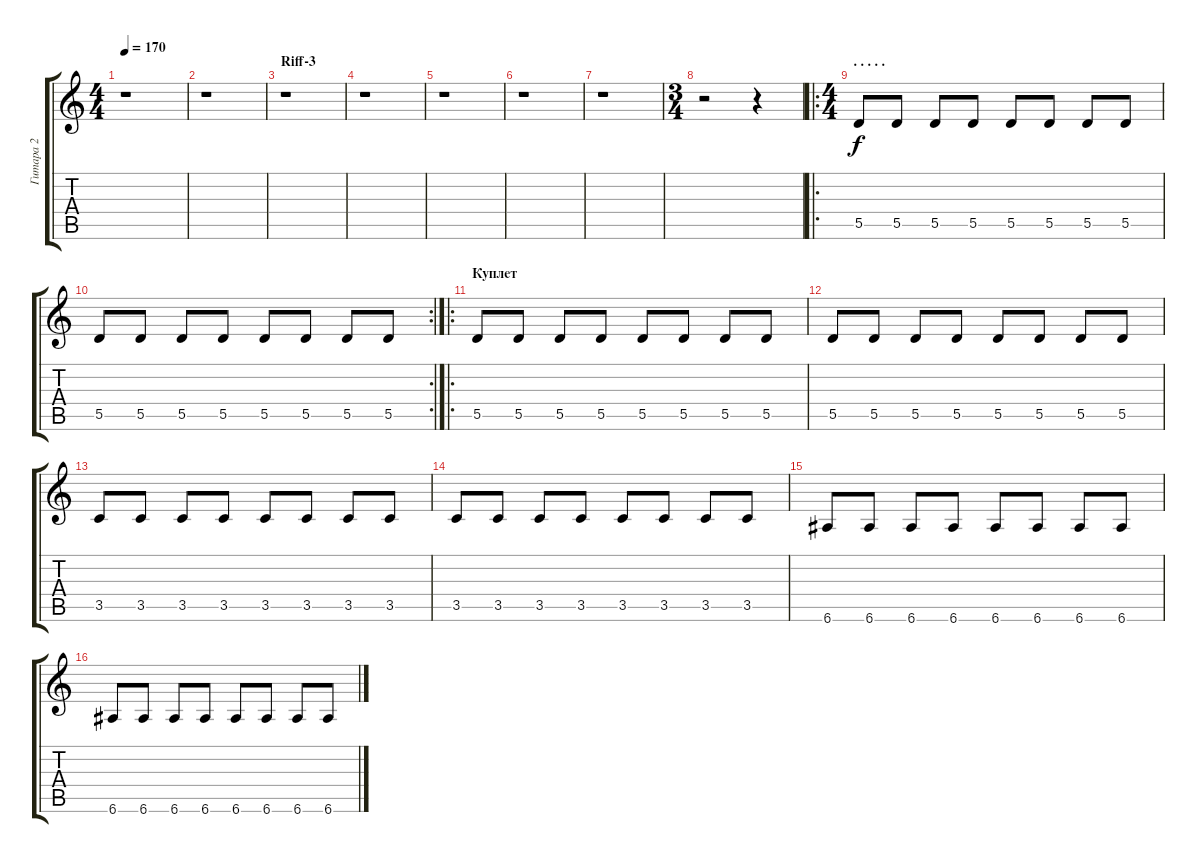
\track ("Гитара 2" "Гитара 2") {instrument distortionguitar}
\staff {score tabs}
\tuning (E4 B3 G3 D3 A2 E2) {hide}
\ts (4 4)
\tempo 170
\clef g2
\ks c
r.1{dy f} |
r.1 |
\section ("" "Riff-3")
r.1 |
r.1 |
r.1 |
r.1 |
r.1 |
\ts (3 4)
r.2 r.4 |
\ro
\ts (4 4)
\section ("" ". . . . .")
5.5.8 5.5.8 5.5.8 5.5.8 5.5.8 5.5.8 5.5.8 5.5.8 |
\rc 2
5.5.8 5.5.8 5.5.8 5.5.8 5.5.8 5.5.8 5.5.8 5.5.8 |
\ro
\section ("" "Куплет")
5.5.8 5.5.8 5.5.8 5.5.8 5.5.8 5.5.8 5.5.8 5.5.8 |
5.5.8 5.5.8 5.5.8 5.5.8 5.5.8 5.5.8 5.5.8 5.5.8 |
3.5.8 3.5.8 3.5.8 3.5.8 3.5.8 3.5.8 3.5.8 3.5.8 |
3.5.8 3.5.8 3.5.8 3.5.8 3.5.8 3.5.8 3.5.8 3.5.8 |
6.6.8 6.6.8 6.6.8 6.6.8 6.6.8 6.6.8 6.6.8 6.6.8 |
6.6.8 6.6.8 6.6.8 6.6.8 6.6.8 6.6.8 6.6.8 6.6.8
